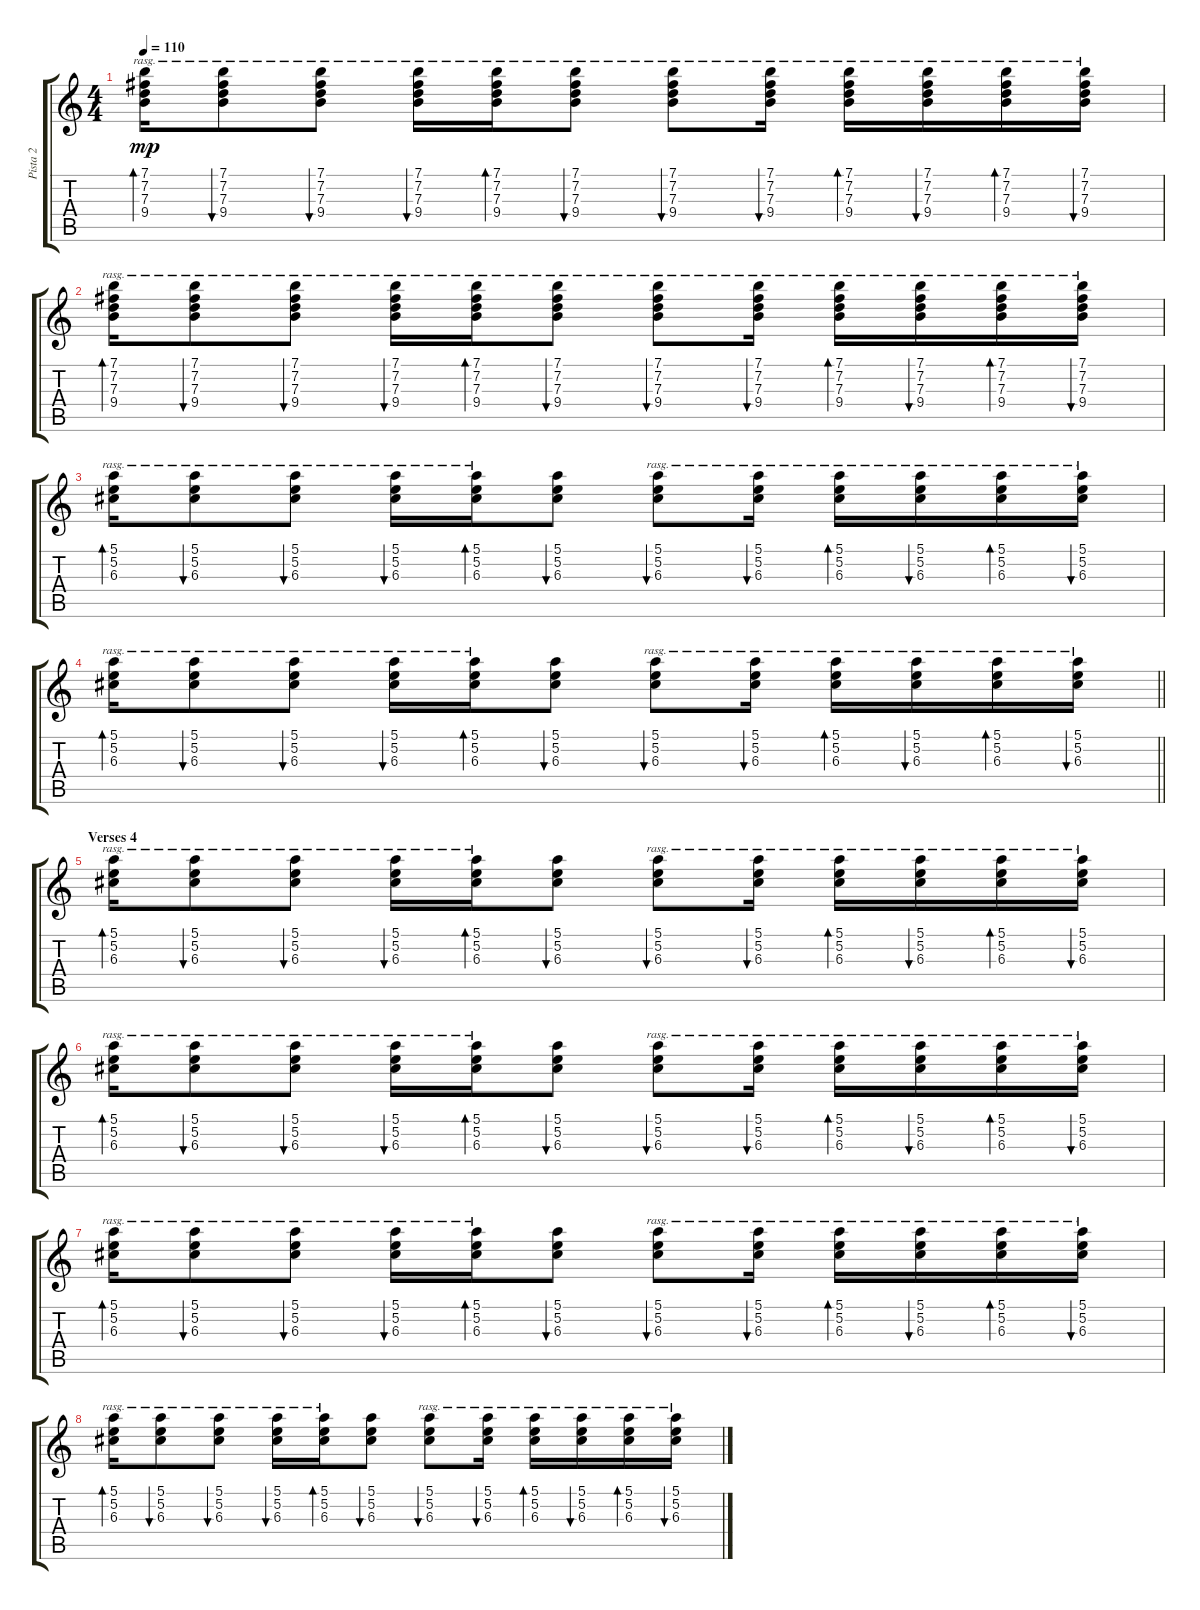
\track ("Pista 2" "Pista 2") {instrument distortionguitar}
\staff {score tabs}
\tuning (E4 B3 G3 D3 A2 E2) {hide}
\ts (4 4)
\tempo 110
\clef g2
\ks c
(7.1 7.2 7.3 9.4).16{bd 30 rasg ii dy mp} (7.1 7.2 7.3 9.4).8{bu 120 rasg ii} (7.1 7.2 7.3 9.4).8{bu 120 rasg ii} (7.1 7.2 7.3 9.4).16{bu 120 rasg ii} (7.1 7.2 7.3 9.4).16{bd 120 rasg ii} (7.1 7.2 7.3 9.4).8{bu 120 rasg ii} (7.1 7.2 7.3 9.4).8{bu 120 rasg ii} (7.1 7.2 7.3 9.4).16{bu 120 rasg ii} (7.1 7.2 7.3 9.4).16{bd 120 rasg ii} (7.1 7.2 7.3 9.4).16{bu 120 rasg ii} (7.1 7.2 7.3 9.4).16{bd 120 rasg ii} (7.1 7.2 7.3 9.4).16{bu 120 rasg ii} |
(7.1 7.2 7.3 9.4).16{bd 30 rasg ii} (7.1 7.2 7.3 9.4).8{bu 120 rasg ii} (7.1 7.2 7.3 9.4).8{bu 120 rasg ii} (7.1 7.2 7.3 9.4).16{bu 120 rasg ii} (7.1 7.2 7.3 9.4).16{bd 120 rasg ii} (7.1 7.2 7.3 9.4).8{bu 120 rasg ii} (7.1 7.2 7.3 9.4).8{bu 120 rasg ii} (7.1 7.2 7.3 9.4).16{bu 120 rasg ii} (7.1 7.2 7.3 9.4).16{bd 120 rasg ii} (7.1 7.2 7.3 9.4).16{bu 120 rasg ii} (7.1 7.2 7.3 9.4).16{bd 120 rasg ii} (7.1 7.2 7.3 9.4).16{bu 120 rasg ii} |
(5.1 5.2 6.3).16{bd 60 rasg ii} (5.1 5.2 6.3).8{bu 120 rasg ii} (5.1 5.2 6.3).8{bu 120 rasg ii} (5.1 5.2 6.3).16{bu 60 rasg ii} (5.1 5.2 6.3).16{bd 240 rasg ii} (5.1 5.2 6.3).8{bu 60} (5.1 5.2 6.3).8{bu 120 rasg ii} (5.1 5.2 6.3).16{bu 60 rasg ii} (5.1 5.2 6.3).16{bd 240 rasg ii} (5.1 5.2 6.3).16{bu 120 rasg ii} (5.1 5.2 6.3).16{bd 240 rasg ii} (5.1 5.2 6.3).16{bu 120 rasg ii} |
\barLineRight lightlight
(5.1 5.2 6.3).16{bd 60 rasg ii} (5.1 5.2 6.3).8{bu 120 rasg ii} (5.1 5.2 6.3).8{bu 120 rasg ii} (5.1 5.2 6.3).16{bu 60 rasg ii} (5.1 5.2 6.3).16{bd 240 rasg ii} (5.1 5.2 6.3).8{bu 60} (5.1 5.2 6.3).8{bu 120 rasg ii} (5.1 5.2 6.3).16{bu 60 rasg ii} (5.1 5.2 6.3).16{bd 240 rasg ii} (5.1 5.2 6.3).16{bu 120 rasg ii} (5.1 5.2 6.3).16{bd 240 rasg ii} (5.1 5.2 6.3).16{bu 120 rasg ii} |
\section ("" "Verses 4")
(5.1 5.2 6.3).16{bd 60 rasg ii instrument distortionguitar} (5.1 5.2 6.3).8{bu 120 rasg ii} (5.1 5.2 6.3).8{bu 120 rasg ii} (5.1 5.2 6.3).16{bu 60 rasg ii} (5.1 5.2 6.3).16{bd 240 rasg ii} (5.1 5.2 6.3).8{bu 60} (5.1 5.2 6.3).8{bu 120 rasg ii} (5.1 5.2 6.3).16{bu 60 rasg ii} (5.1 5.2 6.3).16{bd 240 rasg ii} (5.1 5.2 6.3).16{bu 120 rasg ii} (5.1 5.2 6.3).16{bd 240 rasg ii} (5.1 5.2 6.3).16{bu 120 rasg ii} |
(5.1 5.2 6.3).16{bd 60 rasg ii} (5.1 5.2 6.3).8{bu 120 rasg ii} (5.1 5.2 6.3).8{bu 120 rasg ii} (5.1 5.2 6.3).16{bu 60 rasg ii} (5.1 5.2 6.3).16{bd 240 rasg ii} (5.1 5.2 6.3).8{bu 60} (5.1 5.2 6.3).8{bu 120 rasg ii} (5.1 5.2 6.3).16{bu 60 rasg ii} (5.1 5.2 6.3).16{bd 240 rasg ii} (5.1 5.2 6.3).16{bu 120 rasg ii} (5.1 5.2 6.3).16{bd 240 rasg ii} (5.1 5.2 6.3).16{bu 120 rasg ii} |
(5.1 5.2 6.3).16{bd 60 rasg ii} (5.1 5.2 6.3).8{bu 120 rasg ii} (5.1 5.2 6.3).8{bu 120 rasg ii} (5.1 5.2 6.3).16{bu 60 rasg ii} (5.1 5.2 6.3).16{bd 240 rasg ii} (5.1 5.2 6.3).8{bu 60} (5.1 5.2 6.3).8{bu 120 rasg ii} (5.1 5.2 6.3).16{bu 60 rasg ii} (5.1 5.2 6.3).16{bd 240 rasg ii} (5.1 5.2 6.3).16{bu 120 rasg ii} (5.1 5.2 6.3).16{bd 240 rasg ii} (5.1 5.2 6.3).16{bu 120 rasg ii} |
(5.1 5.2 6.3).16{bd 60 rasg ii} (5.1 5.2 6.3).8{bu 120 rasg ii} (5.1 5.2 6.3).8{bu 120 rasg ii} (5.1 5.2 6.3).16{bu 60 rasg ii} (5.1 5.2 6.3).16{bd 240 rasg ii} (5.1 5.2 6.3).8{bu 60} (5.1 5.2 6.3).8{bu 120 rasg ii} (5.1 5.2 6.3).16{bu 60 rasg ii} (5.1 5.2 6.3).16{bd 240 rasg ii} (5.1 5.2 6.3).16{bu 120 rasg ii} (5.1 5.2 6.3).16{bd 240 rasg ii} (5.1 5.2 6.3).16{bu 120 rasg ii}
